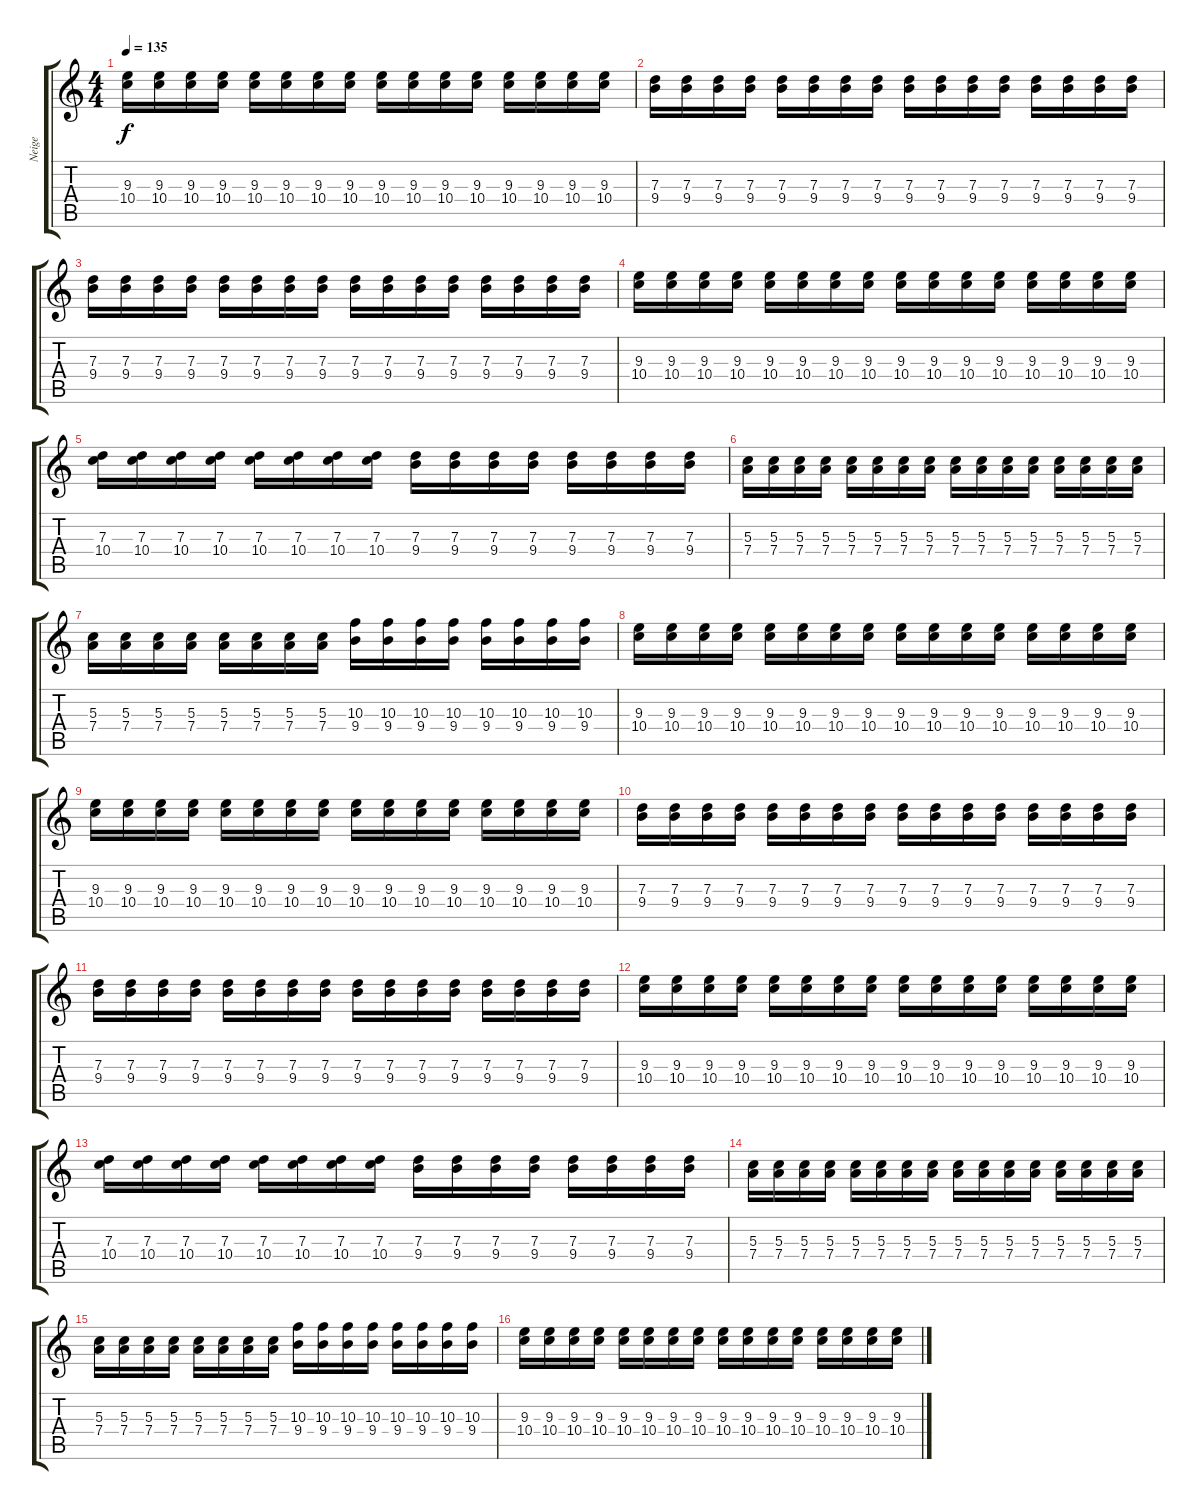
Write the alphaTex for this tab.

\track ("Neige" "Neige") {instrument distortionguitar}
\staff {score tabs}
\tuning (E4 B3 G3 D3 A2 E2) {hide}
\ts (4 4)
\tempo 135
\clef g2
\ks c
(9.3 10.4).16{dy f} (9.3 10.4).16 (9.3 10.4).16 (9.3 10.4).16 (9.3 10.4).16 (9.3 10.4).16 (9.3 10.4).16 (9.3 10.4).16 (9.3 10.4).16 (9.3 10.4).16 (9.3 10.4).16 (9.3 10.4).16 (9.3 10.4).16 (9.3 10.4).16 (9.3 10.4).16 (9.3 10.4).16 |
(7.3 9.4).16 (7.3 9.4).16 (7.3 9.4).16 (7.3 9.4).16 (7.3 9.4).16 (7.3 9.4).16 (7.3 9.4).16 (7.3 9.4).16 (7.3 9.4).16 (7.3 9.4).16 (7.3 9.4).16 (7.3 9.4).16 (7.3 9.4).16 (7.3 9.4).16 (7.3 9.4).16 (7.3 9.4).16 |
(7.3 9.4).16 (7.3 9.4).16 (7.3 9.4).16 (7.3 9.4).16 (7.3 9.4).16 (7.3 9.4).16 (7.3 9.4).16 (7.3 9.4).16 (7.3 9.4).16 (7.3 9.4).16 (7.3 9.4).16 (7.3 9.4).16 (7.3 9.4).16 (7.3 9.4).16 (7.3 9.4).16 (7.3 9.4).16 |
(9.3 10.4).16 (9.3 10.4).16 (9.3 10.4).16 (9.3 10.4).16 (9.3 10.4).16 (9.3 10.4).16 (9.3 10.4).16 (9.3 10.4).16 (9.3 10.4).16 (9.3 10.4).16 (9.3 10.4).16 (9.3 10.4).16 (9.3 10.4).16 (9.3 10.4).16 (9.3 10.4).16 (9.3 10.4).16 |
(7.3 10.4).16 (7.3 10.4).16 (7.3 10.4).16 (7.3 10.4).16 (7.3 10.4).16 (7.3 10.4).16 (7.3 10.4).16 (7.3 10.4).16 (7.3 9.4).16 (7.3 9.4).16 (7.3 9.4).16 (7.3 9.4).16 (7.3 9.4).16 (7.3 9.4).16 (7.3 9.4).16 (7.3 9.4).16 |
(5.3 7.4).16 (5.3 7.4).16 (5.3 7.4).16 (5.3 7.4).16 (5.3 7.4).16 (5.3 7.4).16 (5.3 7.4).16 (5.3 7.4).16 (5.3 7.4).16 (5.3 7.4).16 (5.3 7.4).16 (5.3 7.4).16 (5.3 7.4).16 (5.3 7.4).16 (5.3 7.4).16 (5.3 7.4).16 |
(5.3 7.4).16 (5.3 7.4).16 (5.3 7.4).16 (5.3 7.4).16 (5.3 7.4).16 (5.3 7.4).16 (5.3 7.4).16 (5.3 7.4).16 (10.3 9.4).16 (10.3 9.4).16 (10.3 9.4).16 (10.3 9.4).16 (10.3 9.4).16 (10.3 9.4).16 (10.3 9.4).16 (10.3 9.4).16 |
(9.3 10.4).16 (9.3 10.4).16 (9.3 10.4).16 (9.3 10.4).16 (9.3 10.4).16 (9.3 10.4).16 (9.3 10.4).16 (9.3 10.4).16 (9.3 10.4).16 (9.3 10.4).16 (9.3 10.4).16 (9.3 10.4).16 (9.3 10.4).16 (9.3 10.4).16 (9.3 10.4).16 (9.3 10.4).16 |
(9.3 10.4).16 (9.3 10.4).16 (9.3 10.4).16 (9.3 10.4).16 (9.3 10.4).16 (9.3 10.4).16 (9.3 10.4).16 (9.3 10.4).16 (9.3 10.4).16 (9.3 10.4).16 (9.3 10.4).16 (9.3 10.4).16 (9.3 10.4).16 (9.3 10.4).16 (9.3 10.4).16 (9.3 10.4).16 |
(7.3 9.4).16 (7.3 9.4).16 (7.3 9.4).16 (7.3 9.4).16 (7.3 9.4).16 (7.3 9.4).16 (7.3 9.4).16 (7.3 9.4).16 (7.3 9.4).16 (7.3 9.4).16 (7.3 9.4).16 (7.3 9.4).16 (7.3 9.4).16 (7.3 9.4).16 (7.3 9.4).16 (7.3 9.4).16 |
(7.3 9.4).16 (7.3 9.4).16 (7.3 9.4).16 (7.3 9.4).16 (7.3 9.4).16 (7.3 9.4).16 (7.3 9.4).16 (7.3 9.4).16 (7.3 9.4).16 (7.3 9.4).16 (7.3 9.4).16 (7.3 9.4).16 (7.3 9.4).16 (7.3 9.4).16 (7.3 9.4).16 (7.3 9.4).16 |
(9.3 10.4).16 (9.3 10.4).16 (9.3 10.4).16 (9.3 10.4).16 (9.3 10.4).16 (9.3 10.4).16 (9.3 10.4).16 (9.3 10.4).16 (9.3 10.4).16 (9.3 10.4).16 (9.3 10.4).16 (9.3 10.4).16 (9.3 10.4).16 (9.3 10.4).16 (9.3 10.4).16 (9.3 10.4).16 |
(7.3 10.4).16 (7.3 10.4).16 (7.3 10.4).16 (7.3 10.4).16 (7.3 10.4).16 (7.3 10.4).16 (7.3 10.4).16 (7.3 10.4).16 (7.3 9.4).16 (7.3 9.4).16 (7.3 9.4).16 (7.3 9.4).16 (7.3 9.4).16 (7.3 9.4).16 (7.3 9.4).16 (7.3 9.4).16 |
(5.3 7.4).16 (5.3 7.4).16 (5.3 7.4).16 (5.3 7.4).16 (5.3 7.4).16 (5.3 7.4).16 (5.3 7.4).16 (5.3 7.4).16 (5.3 7.4).16 (5.3 7.4).16 (5.3 7.4).16 (5.3 7.4).16 (5.3 7.4).16 (5.3 7.4).16 (5.3 7.4).16 (5.3 7.4).16 |
(5.3 7.4).16 (5.3 7.4).16 (5.3 7.4).16 (5.3 7.4).16 (5.3 7.4).16 (5.3 7.4).16 (5.3 7.4).16 (5.3 7.4).16 (10.3 9.4).16 (10.3 9.4).16 (10.3 9.4).16 (10.3 9.4).16 (10.3 9.4).16 (10.3 9.4).16 (10.3 9.4).16 (10.3 9.4).16 |
(9.3 10.4).16 (9.3 10.4).16 (9.3 10.4).16 (9.3 10.4).16 (9.3 10.4).16 (9.3 10.4).16 (9.3 10.4).16 (9.3 10.4).16 (9.3 10.4).16 (9.3 10.4).16 (9.3 10.4).16 (9.3 10.4).16 (9.3 10.4).16 (9.3 10.4).16 (9.3 10.4).16 (9.3 10.4).16
